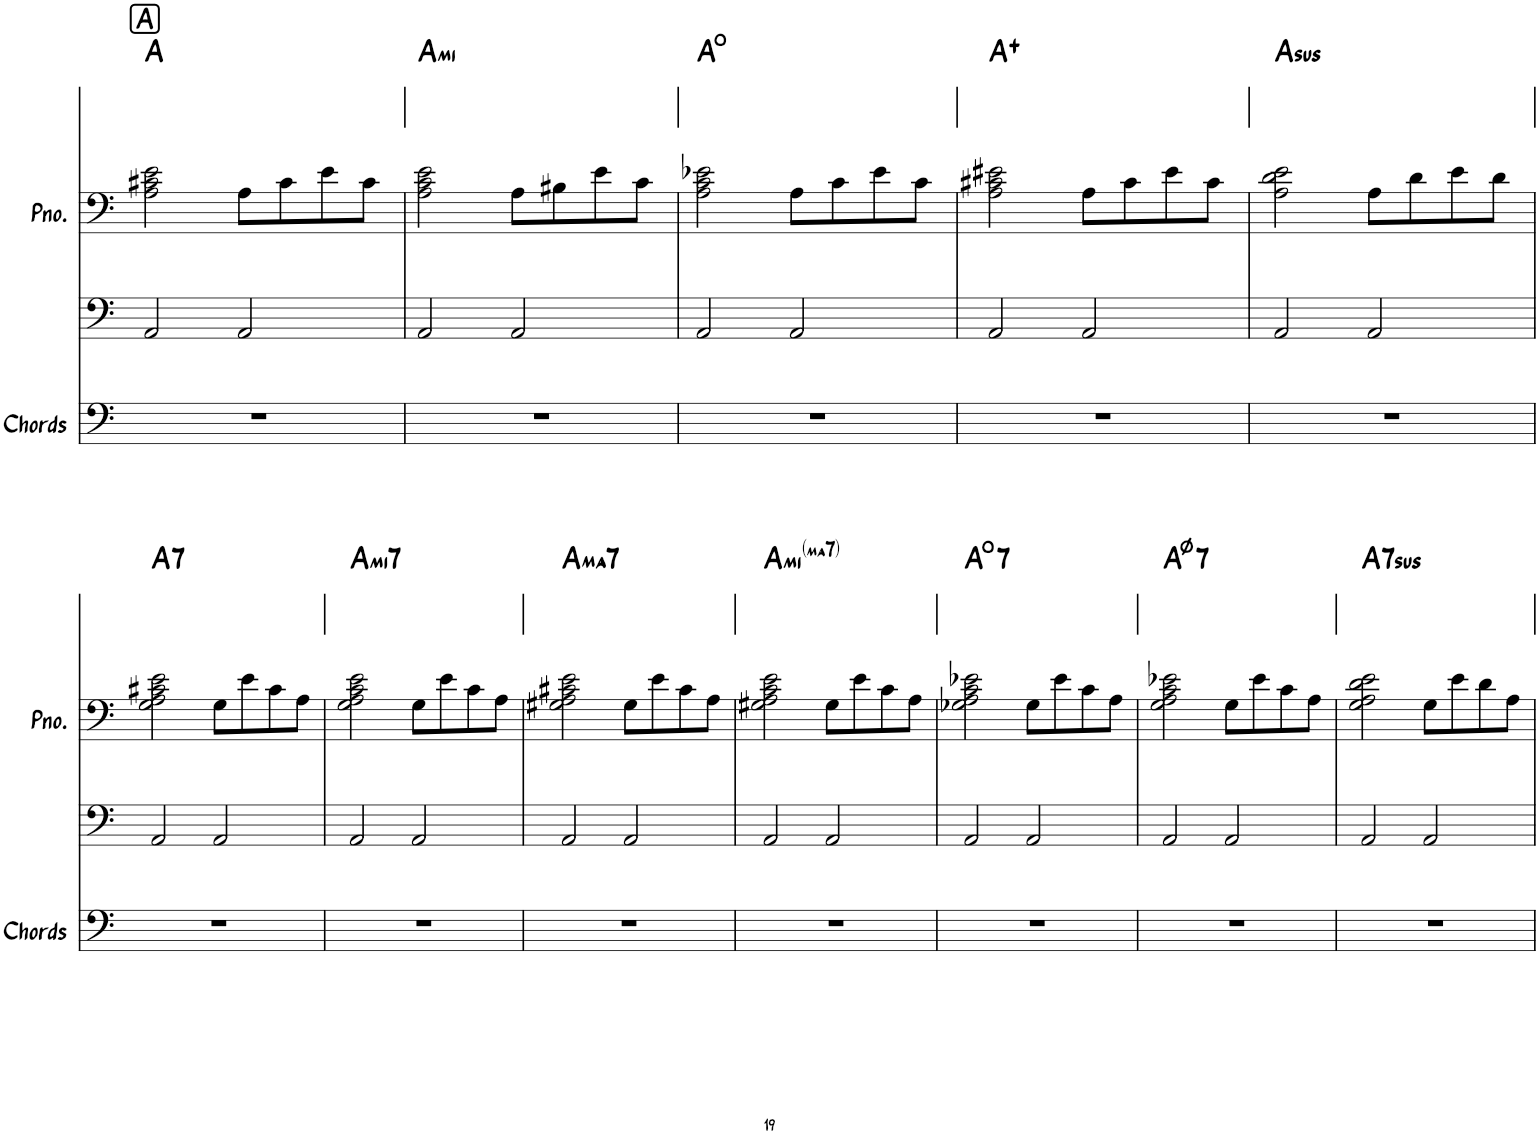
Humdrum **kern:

**kern	**kern	**kern	**kern	**harte
*part2	*part1	*part1	*part1	*part1
*staff4	*staff3	*staff2	*staff1	*
*I"Chords	*I"Piano	*	*	*
*I'Chords	*I'Pno.	*	*	*
!!LO:PB:g=z
*clefF4	*clefF4	*clefF4	*clefG2	*
*k[]	*k[]	*k[]	*k[]	*
*M4/4	*M4/4	*M4/4	*M4/4	*
!!LO:REH:place=s1:a:rj:fs=14:t=A
=181	=181	=181	=181	=181
1r	2AA/	2A\ 2c#X\ 2e\	1ryy	A:maj
.	2AA/	8A\L	.	.
.	.	8c#\	.	.
.	.	8e\	.	.
.	.	8c#\J	.	.
=182	=182	=182	=182	=182
!	!	!	!	!LO:H:kt=mi
1r	2AA/	2A\ 2c\ 2e\	1ryy	A:min
.	2AA/	8A\L	.	.
.	.	8B#X\	.	.
.	.	8e\	.	.
.	.	8c\J	.	.
=183	=183	=183	=183	=183
1r	2AA/	2A\ 2c\ 2e-X\	1ryy	A:dim
.	2AA/	8A\L	.	.
.	.	8c\	.	.
.	.	8e-\	.	.
.	.	8c\J	.	.
=184	=184	=184	=184	=184
1r	2AA/	2A\ 2c#X\ 2e#X\	1ryy	A:aug
.	2AA/	8A\L	.	.
.	.	8c#\	.	.
.	.	8e#\	.	.
.	.	8c#\J	.	.
=185	=185	=185	=185	=185
!	!	!	!	!LO:H:kt=sus
1r	2AA/	2A\ 2d\ 2e\	1ryy	A:sus4
.	2AA/	8A\L	.	.
.	.	8d\	.	.
.	.	8e\	.	.
.	.	8d\J	.	.
!!LO:LB:g=z
=186	=186	=186	=186	=186
!	!	!	!	!LO:H:kt=7
1r	2AA/	2G\ 2A\ 2c#X\ 2e\	1ryy	A:7
.	2AA/	8G\L	.	.
.	.	8e\	.	.
.	.	8c#\	.	.
.	.	8A\J	.	.
=187	=187	=187	=187	=187
!	!	!	!	!LO:H:kt=mi7
1r	2AA/	2G\ 2A\ 2c\ 2e\	1ryy	A:min7
.	2AA/	8G\L	.	.
.	.	8e\	.	.
.	.	8c\	.	.
.	.	8A\J	.	.
=188	=188	=188	=188	=188
!	!	!	!	!LO:H:kt=ma7
1r	2AA/	2G#X\ 2A\ 2c#X\ 2e\	1ryy	A:maj7
.	2AA/	8G#\L	.	.
.	.	8e\	.	.
.	.	8c#\	.	.
.	.	8A\J	.	.
=189	=189	=189	=189	=189
!	!	!	!	!LO:H:kt=mima7
1r	2AA/	2G#X\ 2A\ 2c\ 2e\	1ryy	A:minmaj7
.	2AA/	8G#\L	.	.
.	.	8e\	.	.
.	.	8c\	.	.
.	.	8A\J	.	.
=190	=190	=190	=190	=190
!	!	!	!	!LO:H:kt=7
1r	2AA/	2G-X\ 2A\ 2c\ 2e-X\	1ryy	A:dim7
.	2AA/	8G-\L	.	.
.	.	8e-\	.	.
.	.	8c\	.	.
.	.	8A\J	.	.
=191	=191	=191	=191	=191
!	!	!	!	!LO:H:kt=7
1r	2AA/	2G\ 2A\ 2c\ 2e-X\	1ryy	A:hdim7
.	2AA/	8G\L	.	.
.	.	8e-\	.	.
.	.	8c\	.	.
.	.	8A\J	.	.
=192	=192	=192	=192	=192
!	!	!	!	!LO:H:kt=7sus
1r	2AA/	2G\ 2A\ 2d\ 2e\	1ryy	A:sus4(7)
.	2AA/	8G\L	.	.
.	.	8e\	.	.
.	.	8d\	.	.
.	.	8A\J	.	.
=	=	=	=	=
*-	*-	*-	*-	*-
